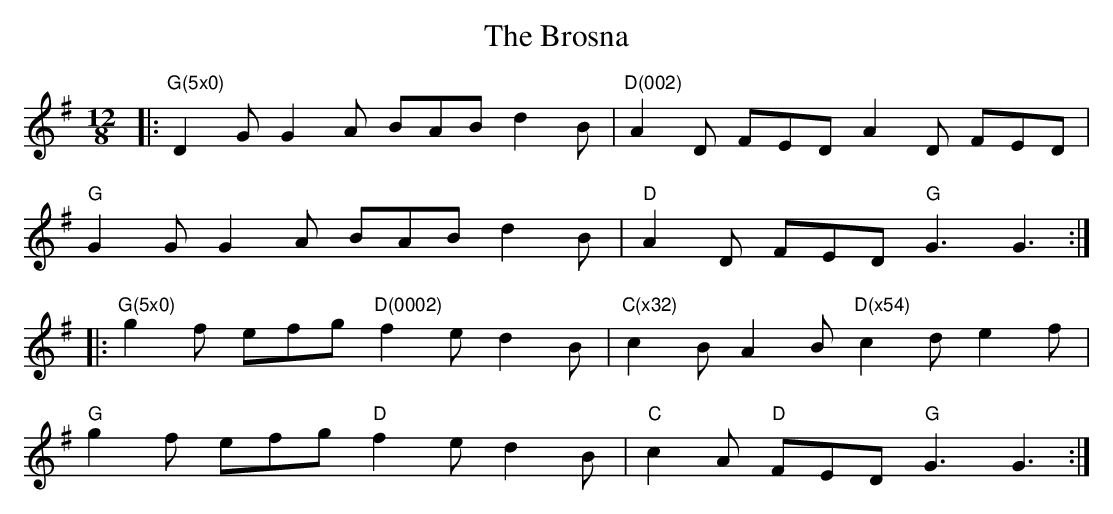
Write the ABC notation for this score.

X:1
T: The Brosna
M: 12/8
L: 1/8
K: Gmaj
|:"G(5x0)"D2G G2A BAB d2B|"D(002)"A2D FED A2D FED|
"G"G2G G2A BAB d2B|"D"A2D FED "G"G3 G3:|
|:"G(5x0)"g2f efg "D(0002)"f2e d2B|"C(x32)"c2B A2B "D(x54)"c2d e2f|
"G"g2f efg "D"f2e d2B|"C"c2A "D"FED "G"G3 G3:|
